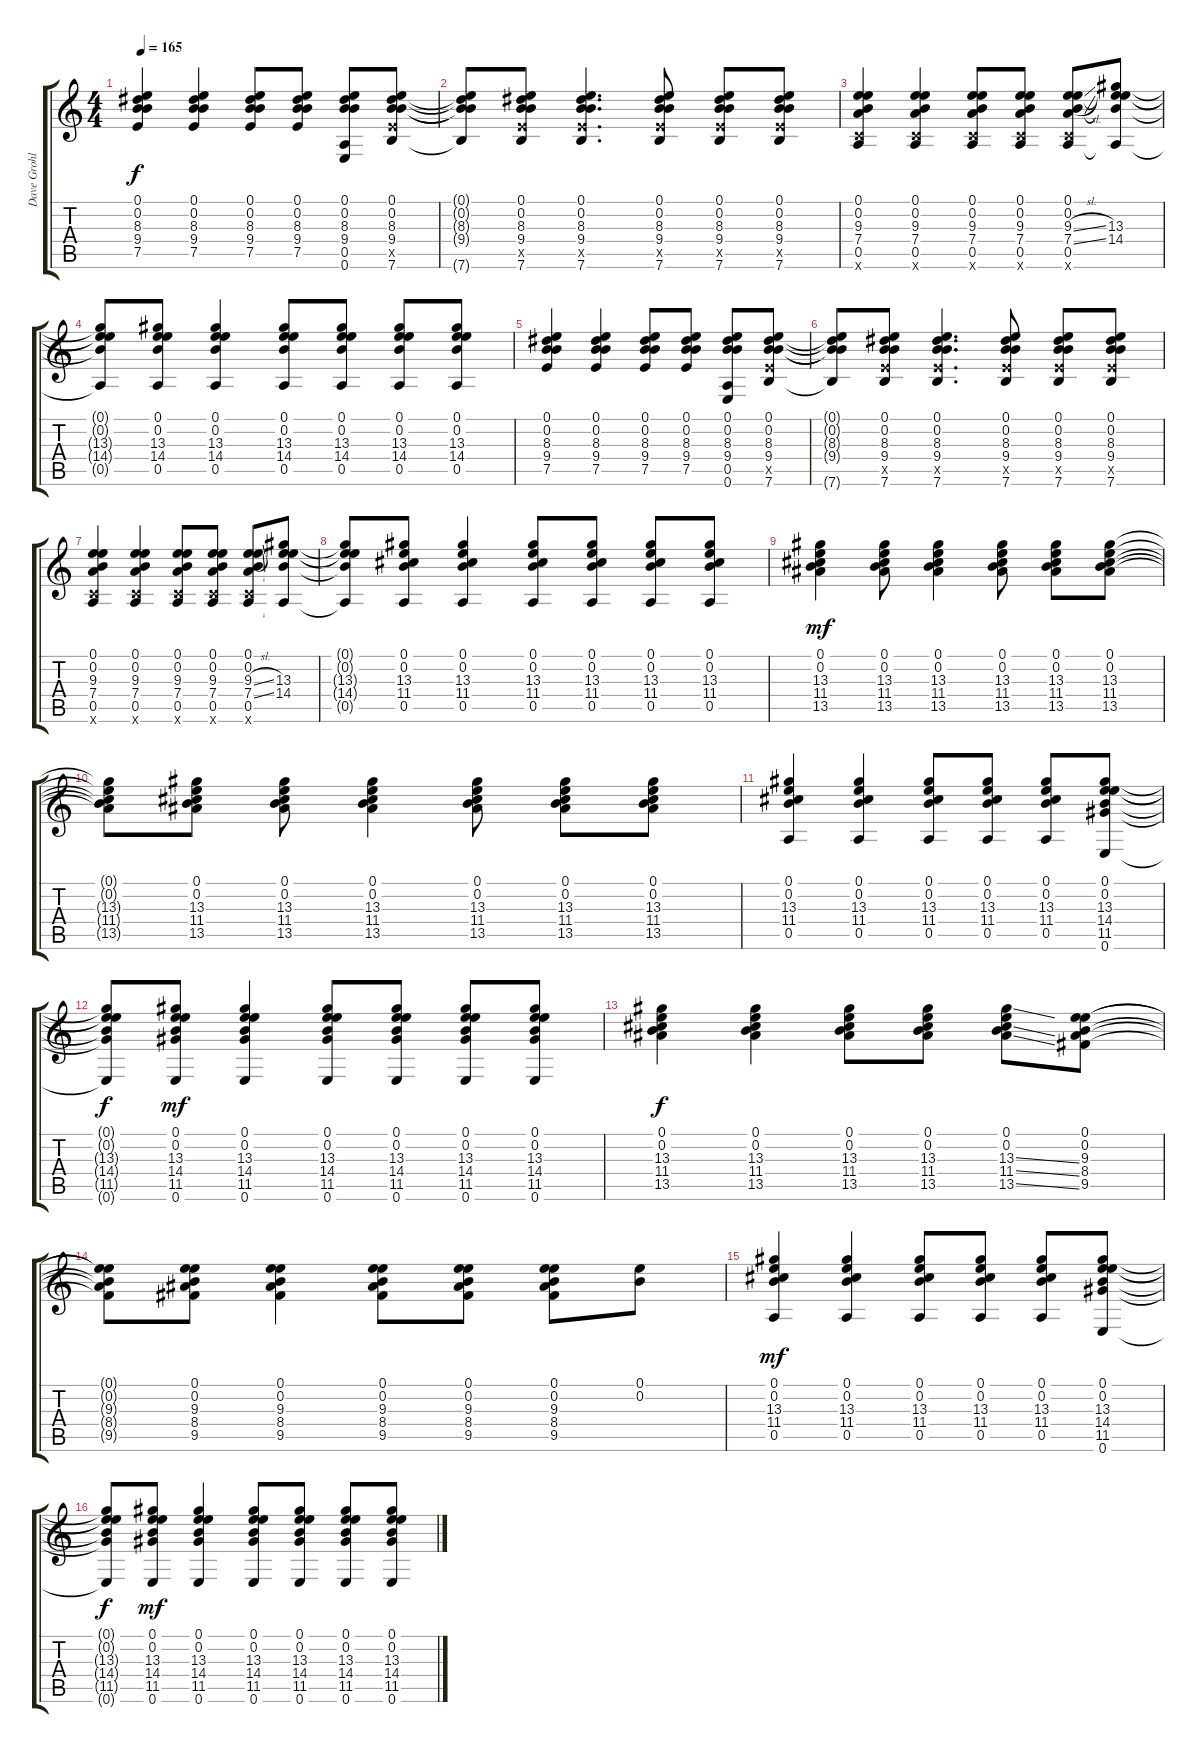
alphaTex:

\track ("Dave Grohl - Rhythm Guitar [Left)" "Dave Grohl") {instrument acousticguitarsteel}
\staff {score tabs}
\tuning (E4 B3 G3 D3 A2 E2) {hide}
\ts (4 4)
\tempo 165
\clef g2
\ks c
(0.1 0.2 8.3 9.4 7.5).4{dy f} (0.1 0.2 8.3 9.4 7.5).4 (0.1 0.2 8.3 9.4 7.5).8 (0.1 0.2 8.3 9.4 7.5).8 (0.1 0.2 8.3 9.4 0.5 0.6).8 (0.1 0.2 8.3 9.4 7.5{x} 7.6).8 |
(0.1{t} 0.2{t} 8.3{t} 9.4{t} 7.6{t}).8 (0.1 0.2 8.3 9.4 7.5{x} 7.6).8 (0.1 0.2 8.3 9.4 7.5{x} 7.6).4{d} (0.1 0.2 8.3 9.4 7.5{x} 7.6).8 (0.1 0.2 8.3 9.4 7.5{x} 7.6).8 (0.1 0.2 8.3 9.4 7.5{x} 7.6).8 |
(0.1 0.2 9.3 7.4 0.5 8.6{x}).4 (0.1 0.2 9.3 7.4 0.5 8.6{x}).4 (0.1 0.2 9.3 7.4 0.5 8.6{x}).8 (0.1 0.2 9.3 7.4 0.5 8.6{x}).8 (0.1 0.2 9.3{sl} 7.4{sl} 0.5 8.6{x}).8 (0.1{t} 0.2{t} 13.3 14.4 0.5{t}).8 |
(0.1{t} 0.2{t} 13.3{t} 14.4{t} 0.5{t}).8 (0.1 0.2 13.3 14.4 0.5).8 (0.1 0.2 13.3 14.4 0.5).4 (0.1 0.2 13.3 14.4 0.5).8 (0.1 0.2 13.3 14.4 0.5).8 (0.1 0.2 13.3 14.4 0.5).8 (0.1 0.2 13.3 14.4 0.5).8 |
(0.1 0.2 8.3 9.4 7.5).4 (0.1 0.2 8.3 9.4 7.5).4 (0.1 0.2 8.3 9.4 7.5).8 (0.1 0.2 8.3 9.4 7.5).8 (0.1 0.2 8.3 9.4 0.5 0.6).8 (0.1 0.2 8.3 9.4 7.5{x} 7.6).8 |
(0.1{t} 0.2{t} 8.3{t} 9.4{t} 7.6{t}).8 (0.1 0.2 8.3 9.4 7.5{x} 7.6).8 (0.1 0.2 8.3 9.4 7.5{x} 7.6).4{d} (0.1 0.2 8.3 9.4 7.5{x} 7.6).8 (0.1 0.2 8.3 9.4 7.5{x} 7.6).8 (0.1 0.2 8.3 9.4 7.5{x} 7.6).8 |
(0.1 0.2 9.3 7.4 0.5 8.6{x}).4 (0.1 0.2 9.3 7.4 0.5 8.6{x}).4 (0.1 0.2 9.3 7.4 0.5 8.6{x}).8 (0.1 0.2 9.3 7.4 0.5 8.6{x}).8 (0.1 0.2 9.3{sl} 7.4{sl} 0.5 8.6{x}).8 (0.1{t} 0.2{t} 13.3 14.4 0.5{t}).8 |
(0.1{t} 0.2{t} 13.3{t} 14.4{t} 0.5{t}).8 (0.1 0.2 13.3 11.4 0.5).8 (0.1 0.2 13.3 11.4 0.5).4 (0.1 0.2 13.3 11.4 0.5).8 (0.1 0.2 13.3 11.4 0.5).8 (0.1 0.2 13.3 11.4 0.5).8 (0.1 0.2 13.3 11.4 0.5).8 |
(0.1 0.2 13.3 11.4 13.5).4{dy mf} (0.1 0.2 13.3 11.4 13.5).8 (0.1 0.2 13.3 11.4 13.5).4 (0.1 0.2 13.3 11.4 13.5).8 (0.1 0.2 13.3 11.4 13.5).8 (0.1 0.2 13.3 11.4 13.5).8 |
(0.1{t} 0.2{t} 13.3{t} 11.4{t} 13.5{t}).8 (0.1 0.2 13.3 11.4 13.5).8 (0.1 0.2 13.3 11.4 13.5).8 (0.1 0.2 13.3 11.4 13.5).4 (0.1 0.2 13.3 11.4 13.5).8 (0.1 0.2 13.3 11.4 13.5).8 (0.1 0.2 13.3 11.4 13.5).8 |
(0.1 0.2 13.3 11.4 0.5).4 (0.1 0.2 13.3 11.4 0.5).4 (0.1 0.2 13.3 11.4 0.5).8 (0.1 0.2 13.3 11.4 0.5).8 (0.1 0.2 13.3 11.4 0.5).8 (0.1 0.2 13.3 14.4 11.5 0.6).8 |
(0.1{t} 0.2{t} 13.3{t} 14.4{t} 11.5{t} 0.6{t}).8{dy f} (0.1 0.2 13.3 14.4 11.5 0.6).8{dy mf} (0.1 0.2 13.3 14.4 11.5 0.6).4 (0.1 0.2 13.3 14.4 11.5 0.6).8 (0.1 0.2 13.3 14.4 11.5 0.6).8 (0.1 0.2 13.3 14.4 11.5 0.6).8 (0.1 0.2 13.3 14.4 11.5 0.6).8 |
(0.1 0.2 13.3 11.4 13.5).4{dy f} (0.1 0.2 13.3 11.4 13.5).4 (0.1 0.2 13.3 11.4 13.5).8 (0.1 0.2 13.3 11.4 13.5).8 (0.1 0.2 13.3{ss} 11.4{ss} 13.5{ss}).8 (0.1 0.2 9.3 8.4 9.5).8 |
(0.1{t} 0.2{t} 9.3{t} 8.4{t} 9.5{t}).8 (0.1 0.2 9.3 8.4 9.5).8 (0.1 0.2 9.3 8.4 9.5).4 (0.1 0.2 9.3 8.4 9.5).8 (0.1 0.2 9.3 8.4 9.5).8 (0.1 0.2 9.3 8.4 9.5).8 (0.1 0.2).8 |
(0.1 0.2 13.3 11.4 0.5).4{dy mf} (0.1 0.2 13.3 11.4 0.5).4 (0.1 0.2 13.3 11.4 0.5).8 (0.1 0.2 13.3 11.4 0.5).8 (0.1 0.2 13.3 11.4 0.5).8 (0.1 0.2 13.3 14.4 11.5 0.6).8 |
(0.1{t} 0.2{t} 13.3{t} 14.4{t} 11.5{t} 0.6{t}).8{dy f} (0.1 0.2 13.3 14.4 11.5 0.6).8{dy mf} (0.1 0.2 13.3 14.4 11.5 0.6).4 (0.1 0.2 13.3 14.4 11.5 0.6).8 (0.1 0.2 13.3 14.4 11.5 0.6).8 (0.1 0.2 13.3 14.4 11.5 0.6).8 (0.1 0.2 13.3 14.4 11.5 0.6).8
